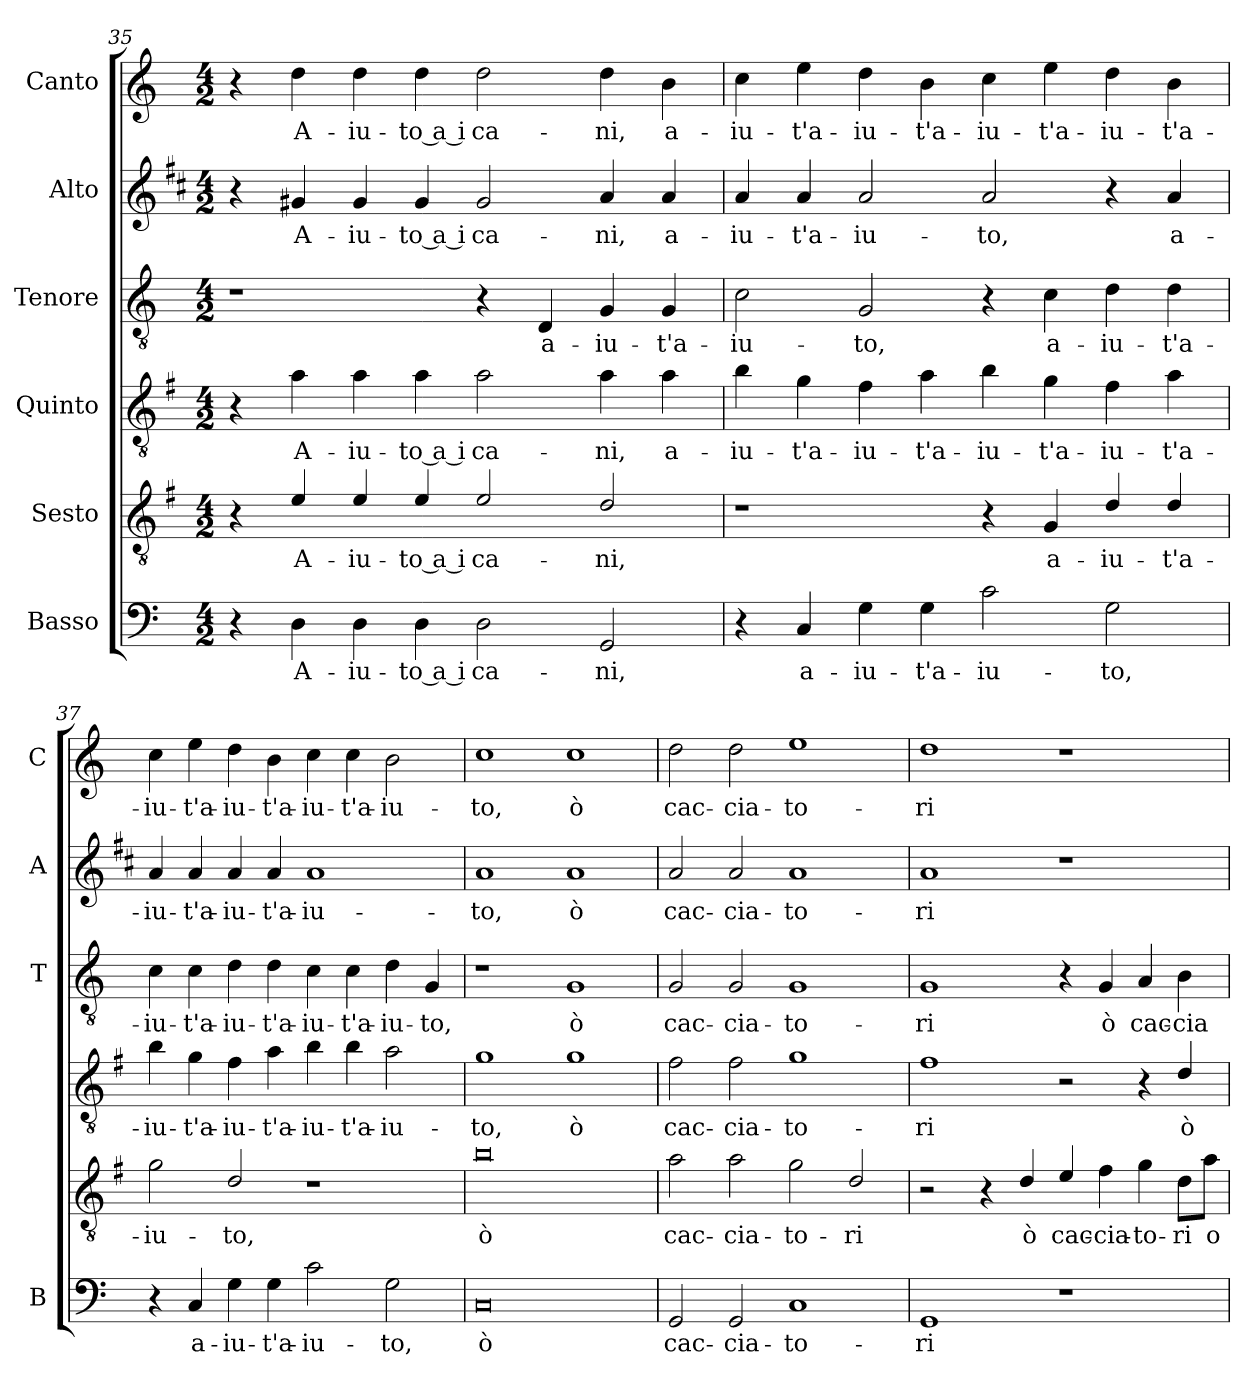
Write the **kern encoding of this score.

**kern	**text	**kern	**text	**kern	**text	**kern	**text	**kern	**text	**kern	**text
*part6	*part6	*part5	*part5	*part4	*part4	*part3	*part3	*part2	*part2	*part1	*part1
*staff6	*staff6	*staff5	*staff5	*staff4	*staff4	*staff3	*staff3	*staff2	*staff2	*staff1	*staff1
*I"Basso	*	*I"Sesto	*	*I"Quinto	*	*I"Tenore	*	*I"Alto	*	*I"Canto	*
*I'B	*	*	*	*	*	*I'T	*	*I'A	*	*I'C	*
*clefF4	*	*clefGv2	*	*clefGv2	*	*clefGv2	*	*clefG2	*	*clefG2	*
*	*	*ITrd4c7	*	*ITrd4c7	*	*	*	*ITrd1c2	*	*	*
*k[]	*	*k[]	*	*k[]	*	*k[]	*	*k[]	*	*k[]	*
*C:	*	*C:	*	*C:	*	*C:	*	*C:	*	*C:	*
*M4/2	*	*M4/2	*	*M4/2	*	*M4/2	*	*M4/2	*	*M4/2	*
=35	=35	=35	=35	=35	=35	=35	=35	=35	=35	=35	=35
4r	.	4r	.	4r	.	1r	.	4r	.	4r	.
!	!LO:LY:b	!	!LO:LY:b	!	!LO:LY:b	!	!	!	!LO:LY:b	!	!LO:LY:b
4D\	A-	4A/	A-	4d\	A-	.	.	4f#X/	A-	4dd\	A-
!	!LO:LY:b	!	!LO:LY:b	!	!LO:LY:b	!	!	!	!LO:LY:b	!	!LO:LY:b
4D\	-iu-	4A/	-iu-	4d\	-iu-	.	.	4f#/	-iu-	4dd\	-iu-
!	!LO:LY:b	!	!LO:LY:b	!	!LO:LY:b	!	!	!	!LO:LY:b	!	!LO:LY:b
4D\	-to a i	4A/	-to a i	4d\	-to a i	.	.	4f#/	-to a i	4dd\	-to a i
!	!LO:LY:b	!	!LO:LY:b	!	!LO:LY:b	!	!	!	!LO:LY:b	!	!LO:LY:b
2D\	ca-	2A/	ca-	2d\	ca-	4r	.	2f#/	ca-	2dd\	ca-
!	!	!	!	!	!	!	!LO:LY:b	!	!	!	!
.	.	.	.	.	.	4D/	a-	.	.	.	.
!	!LO:LY:b	!	!LO:LY:b	!	!LO:LY:b	!	!LO:LY:b	!	!LO:LY:b	!	!LO:LY:b
2GG/	-ni,	2G/	-ni,	4d\	-ni,	4G/	-iu-	4g/	-ni,	4dd\	-ni,
!	!	!	!	!	!LO:LY:b	!	!LO:LY:b	!	!LO:LY:b	!	!LO:LY:b
.	.	.	.	4d\	a-	4G/	-t'a-	4g/	a-	4b\	a-
!!LO:PB:g=z
=36	=36	=36	=36	=36	=36	=36	=36	=36	=36	=36	=36
!	!	!	!	!	!LO:LY:b	!	!LO:LY:b	!	!LO:LY:b	!	!LO:LY:b
4r	.	1r	.	4e\	-iu-	2c\	-iu-	4g/	-iu-	4cc\	-iu-
!	!LO:LY:b	!	!	!	!LO:LY:b	!	!	!	!LO:LY:b	!	!LO:LY:b
4C/	a-	.	.	4c\	-t'a-	.	.	4g/	-t'a-	4ee\	-t'a-
!	!LO:LY:b	!	!	!	!LO:LY:b	!	!LO:LY:b	!	!LO:LY:b	!	!LO:LY:b
4G\	-iu-	.	.	4B\	-iu-	2G/	-to,	2g/	-iu-	4dd\	-iu-
!	!LO:LY:b	!	!	!	!LO:LY:b	!	!	!	!	!	!LO:LY:b
4G\	-t'a-	.	.	4d\	-t'a-	.	.	.	.	4b\	-t'a-
!	!LO:LY:b	!	!	!	!LO:LY:b	!	!	!	!LO:LY:b	!	!LO:LY:b
2c\	-iu-	4r	.	4e\	-iu-	4r	.	2g/	-to,	4cc\	-iu-
!	!	!	!LO:LY:b	!	!LO:LY:b	!	!LO:LY:b	!	!	!	!LO:LY:b
.	.	4C/	a-	4c\	-t'a-	4c\	a-	.	.	4ee\	-t'a-
!	!LO:LY:b	!	!LO:LY:b	!	!LO:LY:b	!	!LO:LY:b	!	!	!	!LO:LY:b
2G\	-to,	4G/	-iu-	4B\	-iu-	4d\	-iu-	4r	.	4dd\	-iu-
!	!	!	!LO:LY:b	!	!LO:LY:b	!	!LO:LY:b	!	!LO:LY:b	!	!LO:LY:b
.	.	4G/	-t'a-	4d\	-t'a-	4d\	-t'a-	4g/	a-	4b\	-t'a-
=37	=37	=37	=37	=37	=37	=37	=37	=37	=37	=37	=37
!	!	!	!LO:LY:b	!	!LO:LY:b	!	!LO:LY:b	!	!LO:LY:b	!	!LO:LY:b
4r	.	2c\	-iu-	4e\	-iu-	4c\	-iu-	4g/	-iu-	4cc\	-iu-
!	!LO:LY:b	!	!	!	!LO:LY:b	!	!LO:LY:b	!	!LO:LY:b	!	!LO:LY:b
4C/	a-	.	.	4c\	-t'a-	4c\	-t'a-	4g/	-t'a-	4ee\	-t'a-
!	!LO:LY:b	!	!LO:LY:b	!	!LO:LY:b	!	!LO:LY:b	!	!LO:LY:b	!	!LO:LY:b
4G\	-iu-	2G/	-to,	4B\	-iu-	4d\	-iu-	4g/	-iu-	4dd\	-iu-
!	!LO:LY:b	!	!	!	!LO:LY:b	!	!LO:LY:b	!	!LO:LY:b	!	!LO:LY:b
4G\	-t'a-	.	.	4d\	-t'a-	4d\	-t'a-	4g/	-t'a-	4b\	-t'a-
!	!LO:LY:b	!	!	!	!LO:LY:b	!	!LO:LY:b	!	!LO:LY:b	!	!LO:LY:b
2c\	-iu-	1r	.	4e\	-iu-	4c\	-iu-	1g	-iu-	4cc\	-iu-
!	!	!	!	!	!LO:LY:b	!	!LO:LY:b	!	!	!	!LO:LY:b
.	.	.	.	4e\	-t'a-	4c\	-t'a-	.	.	4cc\	-t'a-
!	!LO:LY:b	!	!	!	!LO:LY:b	!	!LO:LY:b	!	!	!	!LO:LY:b
2G\	-to,	.	.	2d\	-iu-	4d\	-iu-	.	.	2b\	-iu-
!	!	!	!	!	!	!	!LO:LY:b	!	!	!	!
.	.	.	.	.	.	4G/	-to,	.	.	.	.
=38	=38	=38	=38	=38	=38	=38	=38	=38	=38	=38	=38
!	!LO:LY:b	!	!LO:LY:b	!	!LO:LY:b	!	!	!	!LO:LY:b	!	!LO:LY:b
0C	ò	0e	ò	1c	-to,	1r	.	1g	-to,	1cc	-to,
!	!	!	!	!	!LO:LY:b	!	!LO:LY:b	!	!LO:LY:b	!	!LO:LY:b
.	.	.	.	1c	ò	1G	ò	1g	ò	1cc	ò
=39	=39	=39	=39	=39	=39	=39	=39	=39	=39	=39	=39
!	!LO:LY:b	!	!LO:LY:b	!	!LO:LY:b	!	!LO:LY:b	!	!LO:LY:b	!	!LO:LY:b
2GG/	cac-	2d\	cac-	2B\	cac-	2G/	cac-	2g/	cac-	2dd\	cac-
!	!LO:LY:b	!	!LO:LY:b	!	!LO:LY:b	!	!LO:LY:b	!	!LO:LY:b	!	!LO:LY:b
2GG/	-cia-	2d\	-cia-	2B\	-cia-	2G/	-cia-	2g/	-cia-	2dd\	-cia-
!	!LO:LY:b	!	!LO:LY:b	!	!LO:LY:b	!	!LO:LY:b	!	!LO:LY:b	!	!LO:LY:b
1C	-to-	2c\	-to-	1c	-to-	1G	-to-	1g	-to-	1ee	-to-
!	!	!	!LO:LY:b	!	!	!	!	!	!	!	!
.	.	2G/	-ri	.	.	.	.	.	.	.	.
!!LO:LB:g=z
=40	=40	=40	=40	=40	=40	=40	=40	=40	=40	=40	=40
!	!LO:LY:b	!	!	!	!LO:LY:b	!	!LO:LY:b	!	!LO:LY:b	!	!LO:LY:b
1GG	-ri	2r	.	1B	-ri	1G	-ri	1g	-ri	1dd	-ri
.	.	4r	.	.	.	.	.	.	.	.	.
!	!	!	!LO:LY:b	!	!	!	!	!	!	!	!
.	.	4G/	ò	.	.	.	.	.	.	.	.
!	!	!	!LO:LY:b	!	!	!	!	!	!	!	!
1r	.	4A/	cac-	2r	.	4r	.	1r	.	1r	.
!	!	!	!LO:LY:b	!	!	!	!LO:LY:b	!	!	!	!
.	.	4B\	-cia-	.	.	4G/	ò	.	.	.	.
!	!	!	!LO:LY:b	!	!	!	!LO:LY:b	!	!	!	!
.	.	4c\	-to-	4r	.	4A/	cac-	.	.	.	.
!	!	!	!LO:LY:b	!	!LO:LY:b	!	!LO:LY:b	!	!	!	!
.	.	8G\L	-ri	4G/	ò	4B\	-cia-	.	.	.	.
!	!	!	!LO:LY:b	!	!	!	!	!	!	!	!
.	.	8d\J	o-	.	.	.	.	.	.	.	.
=	=	=	=	=	=	=	=	=	=	=	=
*-	*-	*-	*-	*-	*-	*-	*-	*-	*-	*-	*-
